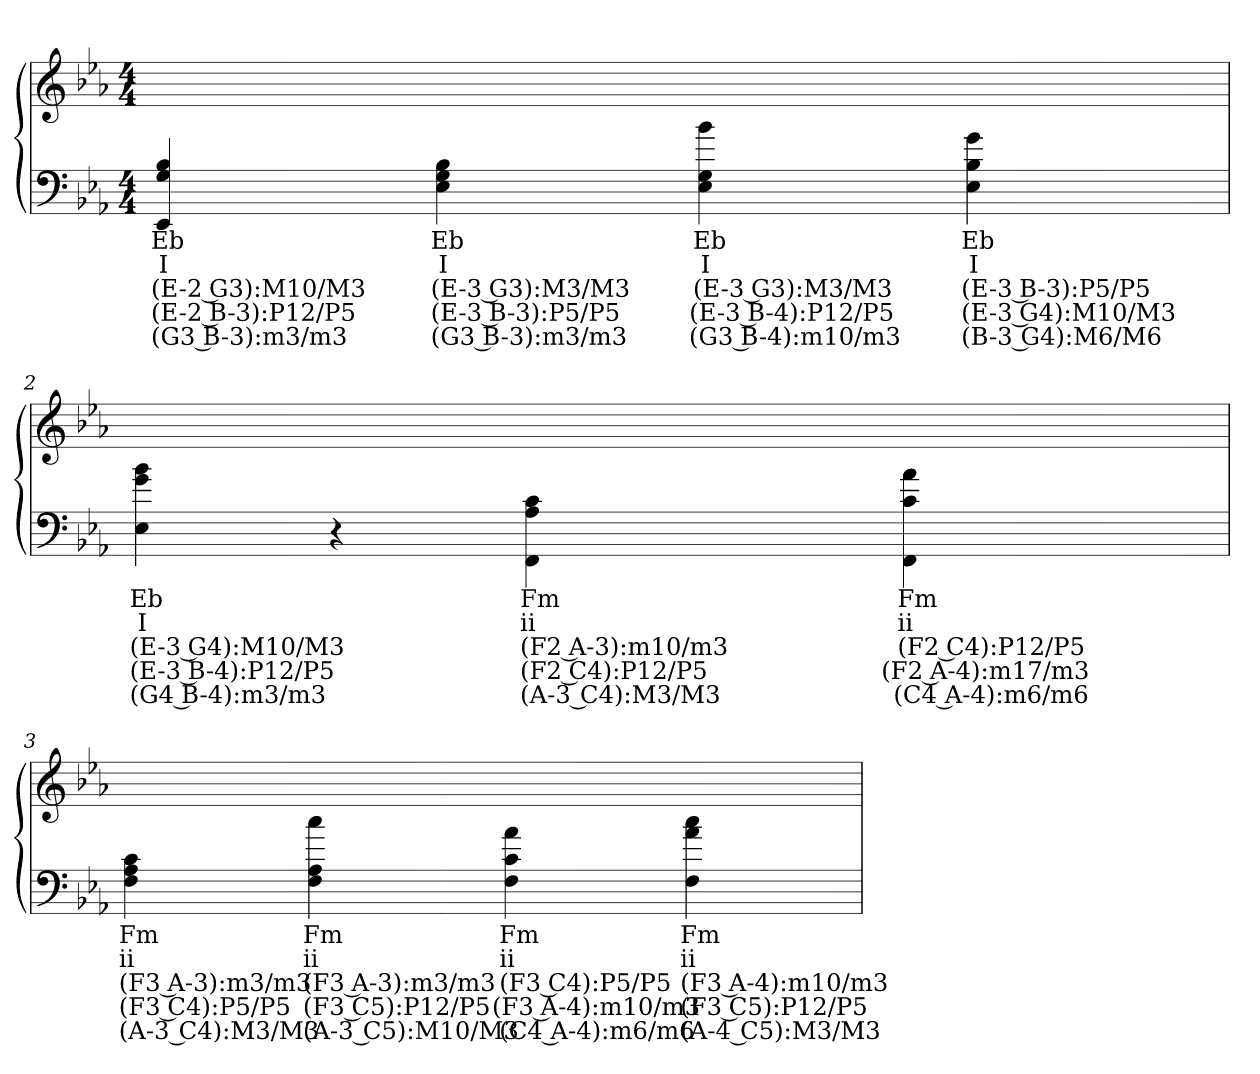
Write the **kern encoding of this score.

**kern	**text	**text	**text	**text	**text	**kern
*part2	*part2	*part2	*part2	*part2	*part2	*part1
*staff2	*staff2	*staff2	*staff2	*staff2	*staff2	*staff1
*clefF4	*	*	*	*	*	*clefG2
*k[b-e-a-]	*	*	*	*	*	*k[b-e-a-]
*E-:	*	*	*	*	*	*E-:
*M4/4	*	*	*	*	*	*M4/4
*MM60	*	*	*	*	*	*MM60
=1	=1	=1	=1	=1	=1	=1
4EE- 4G 4B-	Eb	I	(E-2 G3):M10/M3	(E-2 B-3):P12/P5	(G3 B-3):m3/m3	1ryy
4E- 4G 4B-	Eb	I	(E-3 G3):M3/M3	(E-3 B-3):P5/P5	(G3 B-3):m3/m3	.
4E- 4G 4b-	Eb	I	(E-3 G3):M3/M3	(E-3 B-4):P12/P5	(G3 B-4):m10/m3	.
4E- 4B- 4g	Eb	I	(E-3 B-3):P5/P5	(E-3 G4):M10/M3	(B-3 G4):M6/M6	.
=2	=2	=2	=2	=2	=2	=2
4E- 4g 4b-	Eb	I	(E-3 G4):M10/M3	(E-3 B-4):P12/P5	(G4 B-4):m3/m3	1ryy
4r	.	.	.	.	.	.
4FF 4A- 4c	Fm	ii	(F2 A-3):m10/m3	(F2 C4):P12/P5	(A-3 C4):M3/M3	.
4FF 4c 4a-	Fm	ii	(F2 C4):P12/P5	(F2 A-4):m17/m3	(C4 A-4):m6/m6	.
=3	=3	=3	=3	=3	=3	=3
4F 4A- 4c	Fm	ii	(F3 A-3):m3/m3	(F3 C4):P5/P5	(A-3 C4):M3/M3	1ryy
4F 4A- 4cc	Fm	ii	(F3 A-3):m3/m3	(F3 C5):P12/P5	(A-3 C5):M10/M3	.
4F 4c 4a-	Fm	ii	(F3 C4):P5/P5	(F3 A-4):m10/m3	(C4 A-4):m6/m6	.
4F 4a- 4cc	Fm	ii	(F3 A-4):m10/m3	(F3 C5):P12/P5	(A-4 C5):M3/M3	.
=	=	=	=	=	=	=
*-	*-	*-	*-	*-	*-	*-
